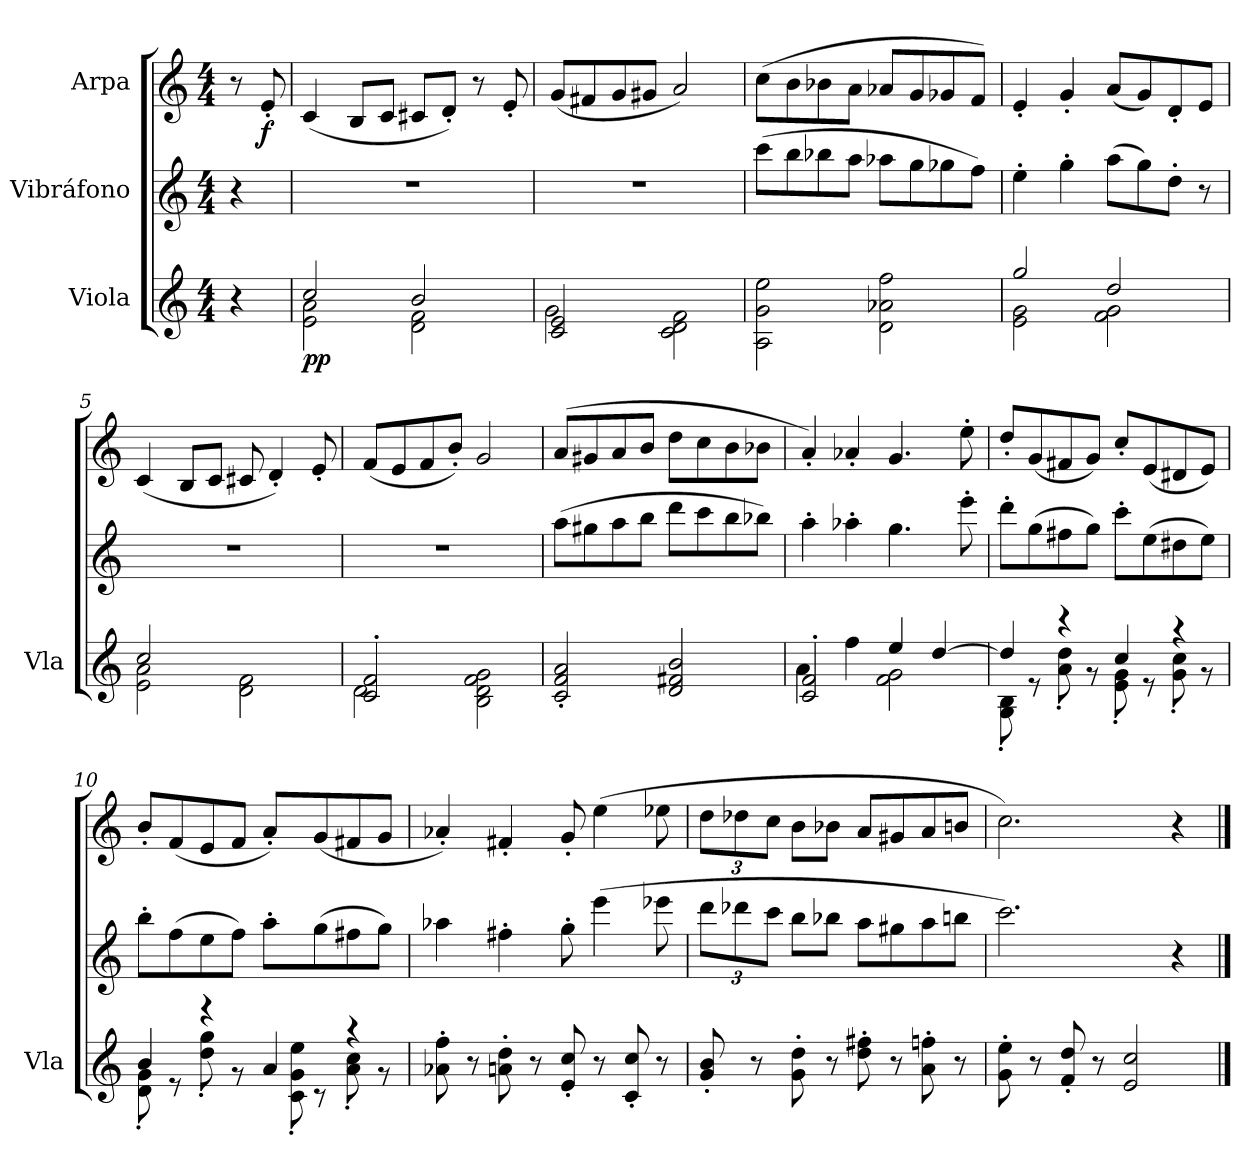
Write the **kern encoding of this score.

**kern	**dynam	**kern	**kern	**dynam
*part3	*part3	*part2	*part1	*part1
*staff3	*staff3	*staff2	*staff1	*staff1
*I"Viola	*	*I"Vibráfono	*I"Arpa	*
*I'Vla	*	*	*	*
*clefG2	*	*clefG2	*clefG2	*
*k[]	*	*k[]	*k[]	*
*M4/4	*	*M4/4	*M4/4	*
=	=	=	=	=
4r	.	4r	8r	.
*	*	*	*MM80	*
!	!	!	!	!LO:DY:b
.	.	.	8e'/	f
=1	=1	=1	=1	=1
*^	*	*	*	*
!	!	!LO:DY:b	!	!	!
2cc/	2e\ 2a\	pp	1r	(<4c/	.
.	.	.	.	8B/L	.
.	.	.	.	8c/J	.
2b/	2d\ 2f\	.	.	8c#X/L	.
.	.	.	.	8d'/J)	.
.	.	.	.	8r	.
.	.	.	.	8e'/	.
=2	=2	=2	=2	=2	=2
2c/ 2e/	2g\	.	1r	(<8g/L	.
.	.	.	.	8f#X/	.
.	.	.	.	8g/	.
.	.	.	.	8g#X/J	.
2ryy	2c\ 2d\ 2f\	.	.	2a/)	.
=3	=3	=3	=3	=3	=3
2ryy	2A\ 2g\ 2ee\	.	(>8ccc\L	(>8cc\L	.
.	.	.	8bb\	8b\	.
.	.	.	8bb-X\	8b-X\	.
.	.	.	8aa\J	8a\J	.
2ryy	2d\ 2a-X\ 2ff\	.	8aa-X\L	8a-X/L	.
.	.	.	8gg\	8g/	.
.	.	.	8gg-X\	8g-X/	.
.	.	.	8ff\J)	8f/J)	.
=4	=4	=4	=4	=4	=4
2gg/	2e\ 2g\	.	4ee'\	4e'/	.
.	.	.	4gg'\	4g'/	.
2dd/	2f\ 2g\	.	(>8aa\L	(<8a/L	.
.	.	.	8gg\)	8g/)	.
.	.	.	8dd'\J	8d'/	.
.	.	.	8r	8e/J	.
!!LO:LB:g=z
=5	=5	=5	=5	=5	=5
2cc/	2e\ 2a\	.	1r	(<4c/	.
.	.	.	.	8B/L	.
.	.	.	.	8c/J	.
2ryy	2d\ 2f\	.	.	8c#X/	.
.	.	.	.	4d'/)	.
.	.	.	.	8e'/	.
=6	=6	=6	=6	=6	=6
2c/' 2f/'	2d\	.	1r	(<8f/L	.
.	.	.	.	8e/	.
.	.	.	.	8f/	.
.	.	.	.	8b'/J)	.
2ryy	2B\ 2d\ 2f\ 2g\	.	.	2g/	.
*v	*v	*	*	*	*
=7	=7	=7	=7	=7
2c/' 2f/' 2a/'	.	(>8aa\L	(>8a/L	.
.	.	8gg#X\	8g#X/	.
.	.	8aa\	8a/	.
.	.	8bb\J	8b/J	.
2d/ 2f#X/ 2b/	.	8ddd\L	8dd\L	.
.	.	8ccc\	8cc\	.
.	.	8bb\	8b\	.
.	.	8bb-X\J)	8b-X\J	.
=8	=8	=8	=8	=8
*^	*	*	*	*
2c/' 2f/'	4a\	.	4aa'\	4a'/)	.
.	4ff\	.	4aa-X'\	4a-X'/	.
4ee/	2f\ 2g\	.	4.gg\	4.g/	.
[4dd/	.	.	.	.	.
.	.	.	8eee'\	8ee'\	.
=9	=9	=9	=9	=9	=9
4dd/]	8G\' 8B\'	.	8ddd'\L	8dd'/L	.
.	8r	.	(>8gg\	(<8g/	.
4r	8a\' 8dd\'	.	8ff#X\	8f#X/	.
.	8r	.	8gg\J)	8g/J)	.
4cc/	8e\' 8g\'	.	8ccc'\L	8cc'/L	.
.	8r	.	(>8ee\	(<8e/	.
4r	8g\' 8cc\'	.	8dd#X\	8d#X/	.
.	8r	.	8ee\J)	8e/J)	.
!!LO:LB:g=z
=10	=10	=10	=10	=10	=10
4b/	8d\' 8g\'	.	8bb'\L	8b'/L	.
.	8r	.	(>8ff\	(<8f/	.
4r	8dd\' 8gg\'	.	8ee\	8e/	.
.	8r	.	8ff\J)	8f/J	.
4a/	8c\' 8g\' 8ee\'	.	8aa'\L	8a'/L)	.
.	8r	.	(>8gg\	(<8g/	.
4r	8a\' 8cc\'	.	8ff#X\	8f#X/	.
.	8r	.	8gg\J)	8g/J	.
*v	*v	*	*	*	*
=11	=11	=11	=11	=11
8a-X\' 8ff\'	.	4aa-X\	4a-X'/)	.
8r	.	.	.	.
8an\' 8dd\'	.	4ff#X'\	4f#X'/	.
8r	.	.	.	.
8e/' 8cc/'	.	8gg'\	8g'/	.
8r	.	(>4eee\	(>4ee\	.
8c/' 8cc/'	.	.	.	.
8r	.	8eee-X\	8ee-X\	.
=12	=12	=12	=12	=12
*	*	*Xbrackettup	*Xbrackettup	*
8g/' 8b/'	.	12ddd\L	12dd\L	.
.	.	12ddd-X\	12dd-X\	.
8r	.	.	.	.
.	.	12ccc\J	12cc\J	.
8g\' 8dd\'	.	8bb\L	8b\L	.
8r	.	8bb-X\J	8b-X\J	.
8dd\' 8ff#X\'	.	8aa\L	8a/L	.
8r	.	8gg#X\	8g#X/	.
*	*	*	*MM80	*
8a\' 8ffn\'	.	8aa\	8a/	.
8r	.	8bbn\J	8bn/J	.
=13	=13	=13	=13	=13
8g\' 8ee\'	.	2.ccc\)	2.cc\)	.
8r	.	.	.	.
8f/' 8dd/'	.	.	.	.
8r	.	.	.	.
2e/ 2cc/	.	.	.	.
.	.	4r	4r	.
==	==	==	==	==
*-	*-	*-	*-	*-
